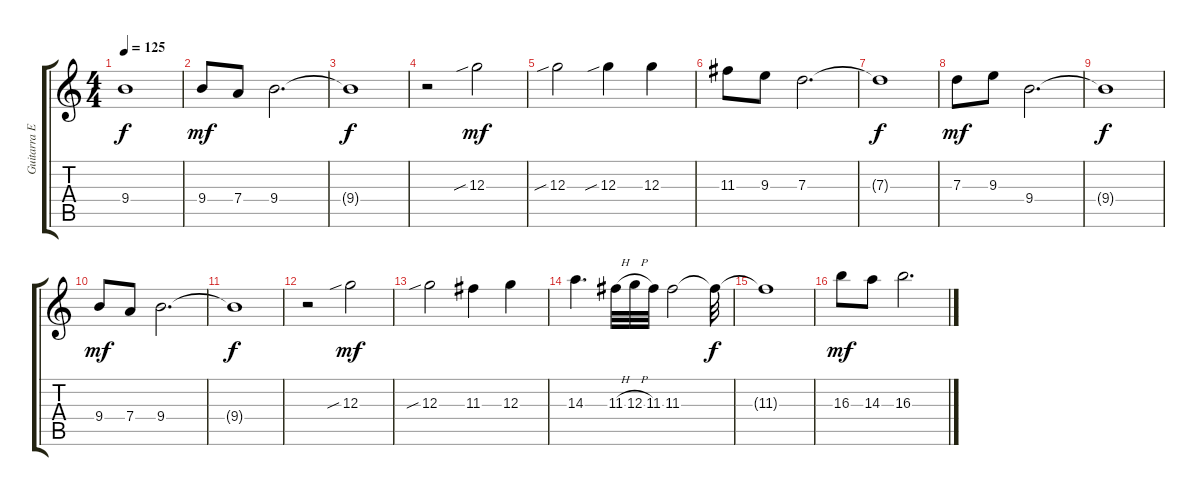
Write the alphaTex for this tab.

\track ("Guitarra Eléctrica" "Guitarra E") {instrument distortionguitar}
\staff {score tabs}
\tuning (E4 B3 G3 D3 A2 E2) {hide}
\ts (4 4)
\tempo 125
\clef g2
\ks c
9.4{t}.1{dy f} |
9.4.8{dy mf} 7.4.8 9.4.2{d} |
9.4{t}.1{dy f} |
r.2 12.3{sib}.2{dy mf} |
12.3{sib}.2 12.3{sib}.4 12.3.4 |
11.3.8 9.3.8 7.3.2{d} |
7.3{t}.1{dy f} |
7.3.8{dy mf} 9.3.8 9.4.2{d} |
9.4{t}.1{dy f} |
9.4.8{dy mf} 7.4.8 9.4.2{d} |
9.4{t}.1{dy f} |
r.2 12.3{sib}.2{dy mf} |
12.3{sib}.2 11.3.4 12.3.4 |
14.3.4{d} 11.3{h}.32 12.3{h}.32 11.3.32 11.3.2 11.3{t}.32{dy f} |
11.3{t}.1 |
16.3.8{dy mf} 14.3.8 16.3.2{d}
